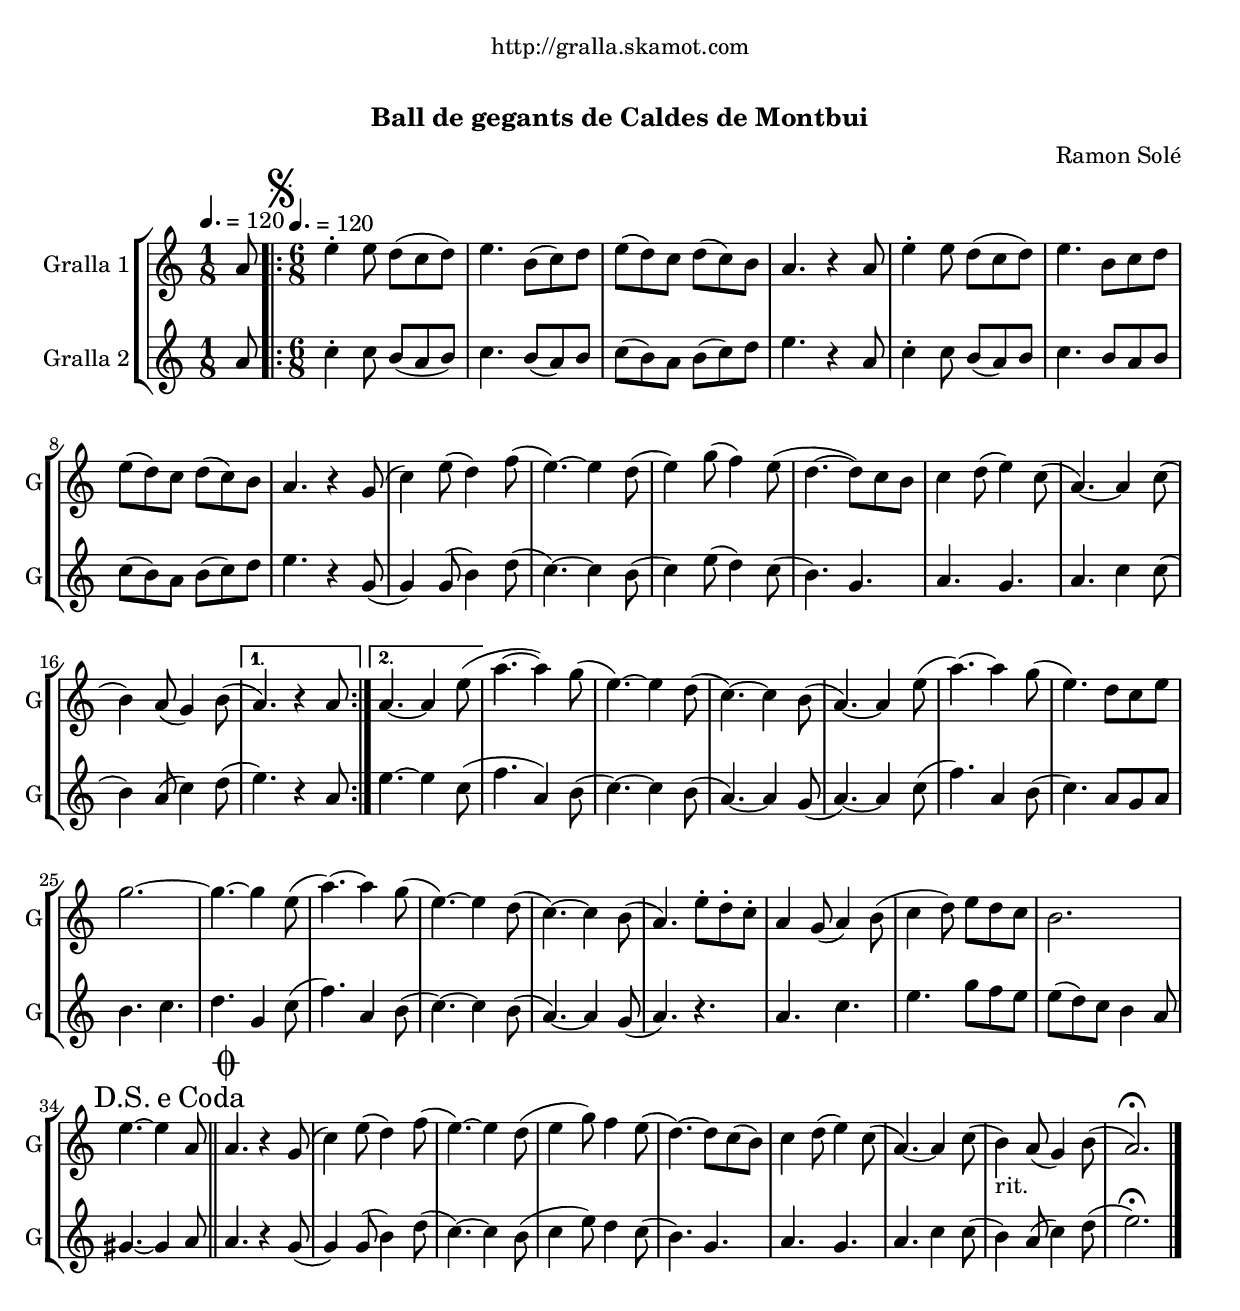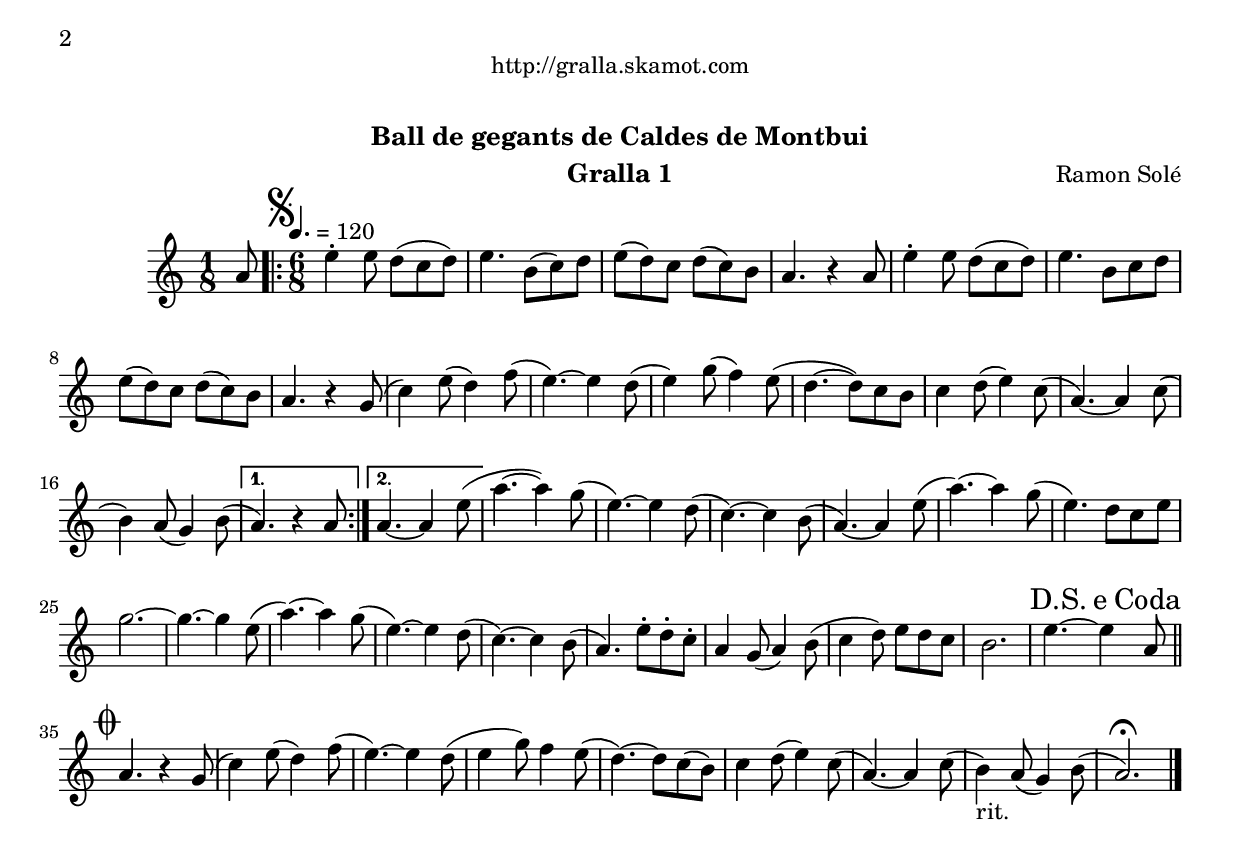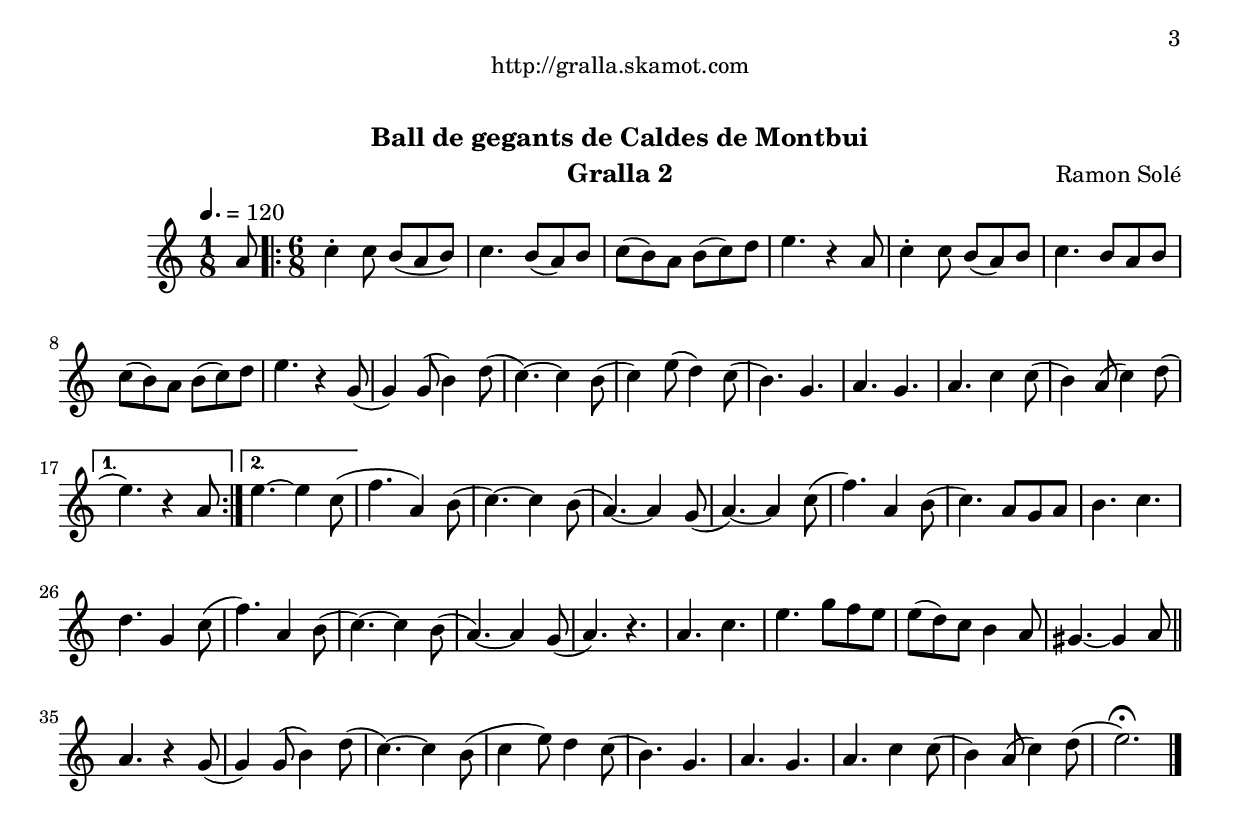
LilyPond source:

\version "2.22.1"

\header {
  dedication="http://gralla.skamot.com"
  title="              "
  subtitle="Ball de gegants de Caldes de Montbui"
  subsubtitle=""
  poet=""
  meter=""
  piece=""
  composer="Ramon Solé"
  arranger=""
  opus=""
  instrument=""
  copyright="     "
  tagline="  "
}

liniaroAa =
\relative a'
{
  \clef treble
  \key c \major
  \time 1/8
  a8 \tempo 4. = 120  |
  \time 6/8   \repeat volta 2 { \mark \markup {\musicglyph #"scripts.segno"} e'4-. e8 d ( c d )  |
  e4. b8 ( c ) d  |
  e8 ( d ) c d ( c ) b  |
  %05
  a4. r4 a8  |
  e'4-. e8 d ( c d )  |
  e4. b8 c d   |
  e8 ( d ) c d ( c ) b  |
  a4. r4 g8 (  |
  %10
  c4 ) e8 ( d4 ) f8 (  |
  e4. ~ ) e4 d8 (  |
  e4 ) g8 ( f4 ) e8 (  |
  d4. ~ d8 ) c b   |
  c4 d8 ( e4 ) c8 (  |
  %15
  a4. ~ ) a4 c8 (  |
   b4 ) a8 ( g4 ) b8 ( }
  \alternative { { a4. ) r4 a8 }
  { a4. ~ a4 e'8 ( } }
  a4. ~ a4 ) g8 (  |
  %20
  e4. ~ ) e4 d8 (  |
  c4. ~ ) c4 b8 (  |
  a4. ~ ) a4 e'8 (  |
  a4. ~ ) a4 g8 (  |
  e4. ) d8 c e  |
  %25
  g2. ~  |
  g4. ~ g4 e8 (  |
  a4. ~ ) a4 g8 (  |
  e4. ~ ) e4 d8 (  |
  c4. ~ ) c4 b8 (  |
  %30
  a4. ) e'8-. d-. c-.  |
  a4 g8 ( a4 ) b8 (  |
  c4 d8 ) e d c   |
  b2.  |
  \mark \markup {D.S. e Coda} e4. ~ e4 a,8  \bar "||"
  %35
  \mark \markup {\musicglyph #"scripts.coda"} a4. r4 g8 (  |
  c4 ) e8 ( d4 ) f8 (  |
  e4. ~ ) e4 d8 (  |
  e4 g8 ) f4 e8  (  |
  d4. ~ ) d8 c ( b )  |
  %40
  c4 d8 ( e4 ) c8 (  |
  a4. ~ ) a4 c8 (  |
  b4 _"rit." ) a8 ( g4 ) b8 (  |
  a2. ) \fermata  \bar "|."
}

liniaroAb =
\relative a'
{
  \tempo 4. = 120
  \clef treble
  \key c \major
  \time 1/8
  a8  |
  \time 6/8   \repeat volta 2 { c4-. c8 b ( a b )  |
  c4. b8 ( a ) b  |
  c8 ( b ) a b ( c ) d  |
  %05
  e4. r4 a,8  |
  c4-. c8 b ( a ) b  |
  c4. b8 a b   |
  c8 ( b ) a b ( c ) d  |
  e4. r4 g,8 (  |
  %10
  g4 ) g8 ( b4 ) d8 (  |
  c4. ~ ) c4 b8 (  |
  c4 ) e8 ( d4 ) c8 (  |
  b4. ) g  |
  a4. g  |
  %15
  a4. c4 c8 (  |
  b4 ) a8 ( c4 ) d8 ( }
  \alternative { { e4. ) r4 a,8 }
  { e'4. ~ e4 c8 ( } }
  f4. a,4 ) b8 (  |
  %20
  c4. ~ ) c4 b8 (  |
  a4. ~ ) a4 g8 (  |
  a4. ~ ) a4 c8 (  |
  f4. ) a,4 b8 (  |
  c4. ) a8 g a  |
  %25
  b4. c  |
  d4. g,4 c8 (  |
  f4. ) a,4 b8 (  |
  c4. ~ ) c4 b8 (  |
  a4. ~ ) a4 g8 (  |
  %30
  a4. ) r  |
  a4. c  |
  e4. g8 f e   |
  e8 ( d ) c b4 a8  |
  gis4. ~ gis4 a8  \bar "||"
  %35
  a4. r4 g8 (  |
  g4 ) g8 ( b4 ) d8 (  |
  c4. ~ ) c4 b8 (  |
  c4 e8 ) d4 c8  (  |
  b4. ) g  |
  %40
  a4. g  |
  a4. c4 c8 (  |
  b4 ) a8 ( c4 ) d8 (  |
  e2. ) \fermata  \bar "|."
}

\bookpart {
  \score {
    \new StaffGroup {
      \override Score.RehearsalMark #'self-alignment-X = #LEFT
      <<
        \new Staff \with {instrumentName = #"Gralla 1" shortInstrumentName = #"G"} \liniaroAa
        \new Staff \with {instrumentName = #"Gralla 2" shortInstrumentName = #"G"} \liniaroAb
      >>
    }
    \layout {}
  }
  \score { \unfoldRepeats
    \new StaffGroup {
      \override Score.RehearsalMark #'self-alignment-X = #LEFT
      <<
        \new Staff \with {instrumentName = #"Gralla 1" shortInstrumentName = #"G"} \liniaroAa
        \new Staff \with {instrumentName = #"Gralla 2" shortInstrumentName = #"G"} \liniaroAb
      >>
    }
    \midi {}
  }
}

\bookpart {
  \header {instrument="Gralla 1"}
  \score {
    \new StaffGroup {
      \override Score.RehearsalMark #'self-alignment-X = #LEFT
      <<
        \new Staff \liniaroAa
      >>
    }
    \layout {}
  }
  \score { \unfoldRepeats
    \new StaffGroup {
      \override Score.RehearsalMark #'self-alignment-X = #LEFT
      <<
        \new Staff \liniaroAa
      >>
    }
    \midi {}
  }
}

\bookpart {
  \header {instrument="Gralla 2"}
  \score {
    \new StaffGroup {
      \override Score.RehearsalMark #'self-alignment-X = #LEFT
      <<
        \new Staff \liniaroAb
      >>
    }
    \layout {}
  }
  \score { \unfoldRepeats
    \new StaffGroup {
      \override Score.RehearsalMark #'self-alignment-X = #LEFT
      <<
        \new Staff \liniaroAb
      >>
    }
    \midi {}
  }
}

